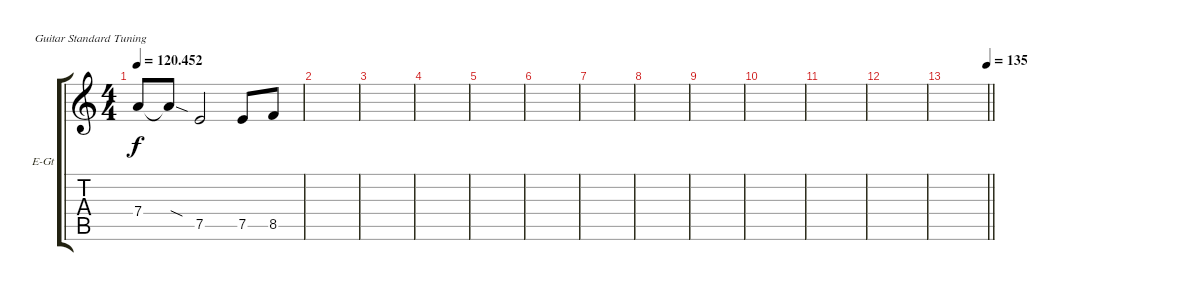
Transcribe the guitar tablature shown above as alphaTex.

\bracketExtendMode groupsimilarinstruments
\firstSystemTrackNameOrientation horizontal
\otherSystemsTrackNameOrientation horizontal
\track ("Electric guitar 2" "E-Gt") {instrument overdrivenguitar}
\staff {score tabs}
\tuning (E4 B3 G3 D3 A2 E2)
\ts (4 4)
\tempo
120.452
\accidentals auto
\clef g2
\ottava regular
\simile none
\scale
0.333333
\ks c
7.4.8{dy f} 7.4{sod t}.8 7.5.2 7.5.8 8.5.8 |
\scale
0.333333 |
\scale
0.333333 |
\scale
0.333333 |
\scale
0.333333 |
\scale
0.333333 |
\scale
0.333333 |
\scale
0.333333 |
\scale
0.333333 |
\scale
0.333333 |
\scale
0.333333 |
\scale
0.333333 |
\tempo (135 1)
\scale
0.333333
\barLineRight lightlight
|
\scale
0.333333 |
\scale
0.333333 |
\scale
0.333333
